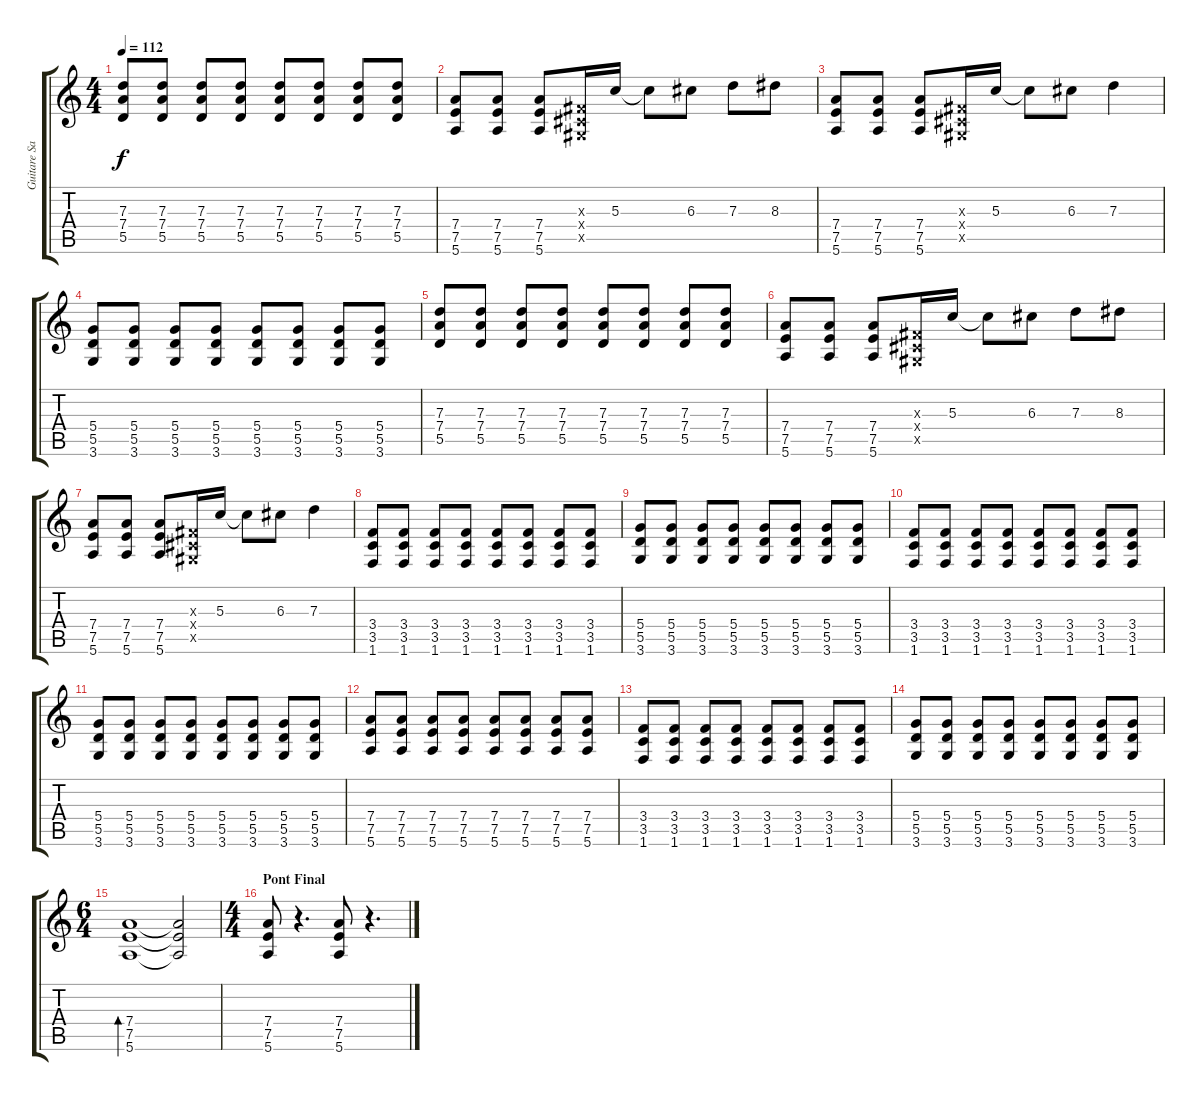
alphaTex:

\track ("Guitare Saturé" "Guitare Sa") {instrument distortionguitar}
\staff {score tabs}
\tuning (E4 B3 G3 D3 A2 E2) {hide}
\ts (4 4)
\tempo 112
\clef g2
\ks c
(7.3 7.4 5.5).8{dy f} (7.3 7.4 5.5).8 (7.3 7.4 5.5).8 (7.3 7.4 5.5).8 (7.3 7.4 5.5).8 (7.3 7.4 5.5).8 (7.3 7.4 5.5).8 (7.3 7.4 5.5).8 |
(7.4 7.5 5.6).8 (7.4 7.5 5.6).8 (7.4 7.5 5.6).8 (-1.3{x} -1.4{x} -1.5{x}).16 5.3.16 5.3{t}.8 6.3.8 7.3.8 8.3.8 |
(7.4 7.5 5.6).8 (7.4 7.5 5.6).8 (7.4 7.5 5.6).8 (-1.3{x} -1.4{x} -1.5{x}).16 5.3.16 5.3{t}.8 6.3.8 7.3.4 |
(5.4 5.5 3.6).8 (5.4 5.5 3.6).8 (5.4 5.5 3.6).8 (5.4 5.5 3.6).8 (5.4 5.5 3.6).8 (5.4 5.5 3.6).8 (5.4 5.5 3.6).8 (5.4 5.5 3.6).8 |
(7.3 7.4 5.5).8 (7.3 7.4 5.5).8 (7.3 7.4 5.5).8 (7.3 7.4 5.5).8 (7.3 7.4 5.5).8 (7.3 7.4 5.5).8 (7.3 7.4 5.5).8 (7.3 7.4 5.5).8 |
(7.4 7.5 5.6).8 (7.4 7.5 5.6).8 (7.4 7.5 5.6).8 (-1.3{x} -1.4{x} -1.5{x}).16 5.3.16 5.3{t}.8 6.3.8 7.3.8 8.3.8 |
(7.4 7.5 5.6).8 (7.4 7.5 5.6).8 (7.4 7.5 5.6).8 (-1.3{x} -1.4{x} -1.5{x}).16 5.3.16 5.3{t}.8 6.3.8 7.3.4 |
(3.4 3.5 1.6).8 (3.4 3.5 1.6).8 (3.4 3.5 1.6).8 (3.4 3.5 1.6).8 (3.4 3.5 1.6).8 (3.4 3.5 1.6).8 (3.4 3.5 1.6).8 (3.4 3.5 1.6).8 |
(5.4 5.5 3.6).8 (5.4 5.5 3.6).8 (5.4 5.5 3.6).8 (5.4 5.5 3.6).8 (5.4 5.5 3.6).8 (5.4 5.5 3.6).8 (5.4 5.5 3.6).8 (5.4 5.5 3.6).8 |
(3.4 3.5 1.6).8 (3.4 3.5 1.6).8 (3.4 3.5 1.6).8 (3.4 3.5 1.6).8 (3.4 3.5 1.6).8 (3.4 3.5 1.6).8 (3.4 3.5 1.6).8 (3.4 3.5 1.6).8 |
(5.4 5.5 3.6).8 (5.4 5.5 3.6).8 (5.4 5.5 3.6).8 (5.4 5.5 3.6).8 (5.4 5.5 3.6).8 (5.4 5.5 3.6).8 (5.4 5.5 3.6).8 (5.4 5.5 3.6).8 |
(7.4 7.5 5.6).8 (7.4 7.5 5.6).8 (7.4 7.5 5.6).8 (7.4 7.5 5.6).8 (7.4 7.5 5.6).8 (7.4 7.5 5.6).8 (7.4 7.5 5.6).8 (7.4 7.5 5.6).8 |
(3.4 3.5 1.6).8 (3.4 3.5 1.6).8 (3.4 3.5 1.6).8 (3.4 3.5 1.6).8 (3.4 3.5 1.6).8 (3.4 3.5 1.6).8 (3.4 3.5 1.6).8 (3.4 3.5 1.6).8 |
(5.4 5.5 3.6).8 (5.4 5.5 3.6).8 (5.4 5.5 3.6).8 (5.4 5.5 3.6).8 (5.4 5.5 3.6).8 (5.4 5.5 3.6).8 (5.4 5.5 3.6).8 (5.4 5.5 3.6).8 |
\ts (6 4)
(7.4 7.5 5.6).1{bd 120} (7.4{t} 7.5{t} 5.6{t}).2 |
\ts (4 4)
\section ("" "Pont Final")
(7.4 7.5 5.6).8 r.4{d} (7.4 7.5 5.6).8 r.4{d}
